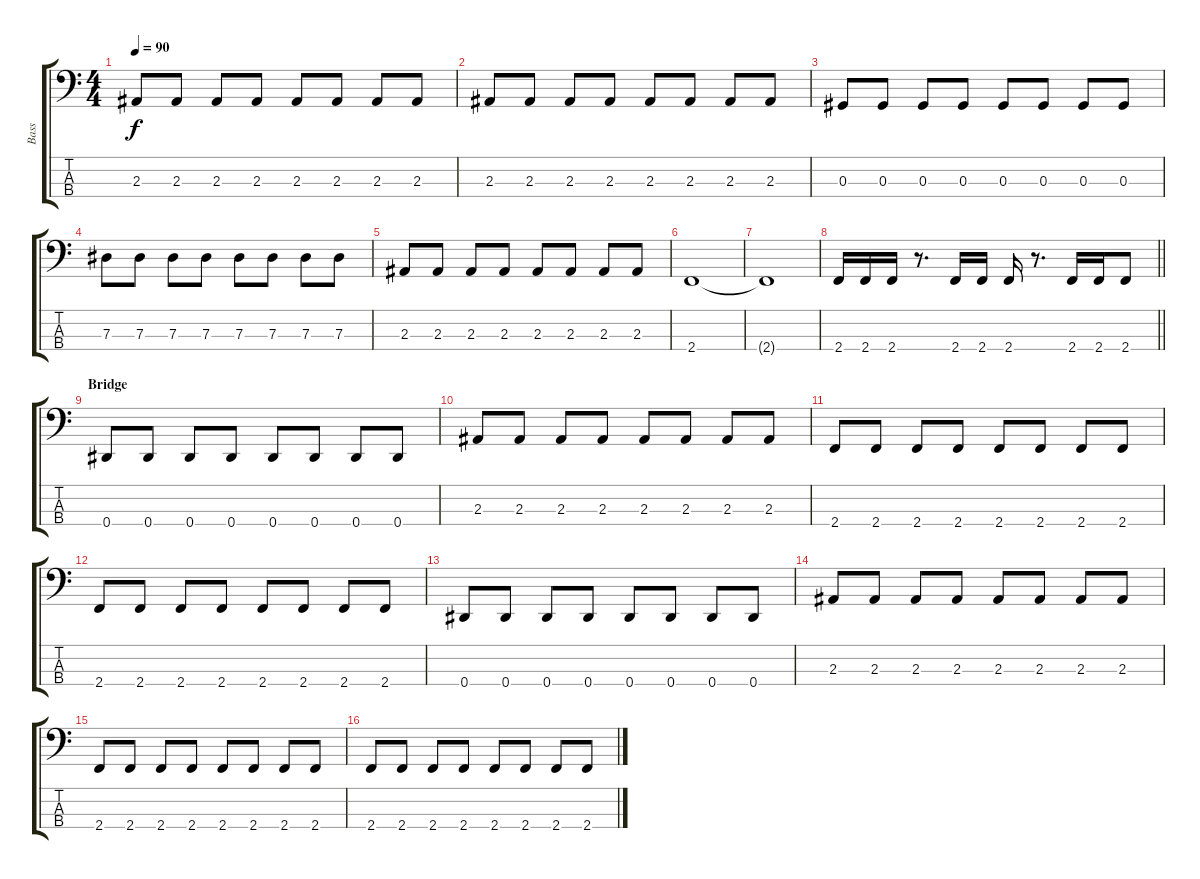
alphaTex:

\track ("Bass" "Bass") {instrument electricbassfinger}
\staff {score tabs}
\tuning (Gb2 Db2 Ab1 Eb1) {hide}
\ts (4 4)
\tempo 90
\clef f4
\ks c
2.3.8{dy f} 2.3.8 2.3.8 2.3.8 2.3.8 2.3.8 2.3.8 2.3.8 |
2.3.8 2.3.8 2.3.8 2.3.8 2.3.8 2.3.8 2.3.8 2.3.8 |
0.3.8 0.3.8 0.3.8 0.3.8 0.3.8 0.3.8 0.3.8 0.3.8 |
7.3.8 7.3.8 7.3.8 7.3.8 7.3.8 7.3.8 7.3.8 7.3.8 |
2.3.8 2.3.8 2.3.8 2.3.8 2.3.8 2.3.8 2.3.8 2.3.8 |
2.4.1 |
2.4{t}.1 |
\barLineRight lightlight
2.4.16 2.4.16 2.4.16 r.8{d} 2.4.16 2.4.16 2.4.16 r.8{d} 2.4.16 2.4.16 2.4.8 |
\section ("" "Bridge")
0.4.8 0.4.8 0.4.8 0.4.8 0.4.8 0.4.8 0.4.8 0.4.8 |
2.3.8 2.3.8 2.3.8 2.3.8 2.3.8 2.3.8 2.3.8 2.3.8 |
2.4.8 2.4.8 2.4.8 2.4.8 2.4.8 2.4.8 2.4.8 2.4.8 |
2.4.8 2.4.8 2.4.8 2.4.8 2.4.8 2.4.8 2.4.8 2.4.8 |
0.4.8 0.4.8 0.4.8 0.4.8 0.4.8 0.4.8 0.4.8 0.4.8 |
2.3.8 2.3.8 2.3.8 2.3.8 2.3.8 2.3.8 2.3.8 2.3.8 |
2.4.8 2.4.8 2.4.8 2.4.8 2.4.8 2.4.8 2.4.8 2.4.8 |
2.4.8 2.4.8 2.4.8 2.4.8 2.4.8 2.4.8 2.4.8 2.4.8
